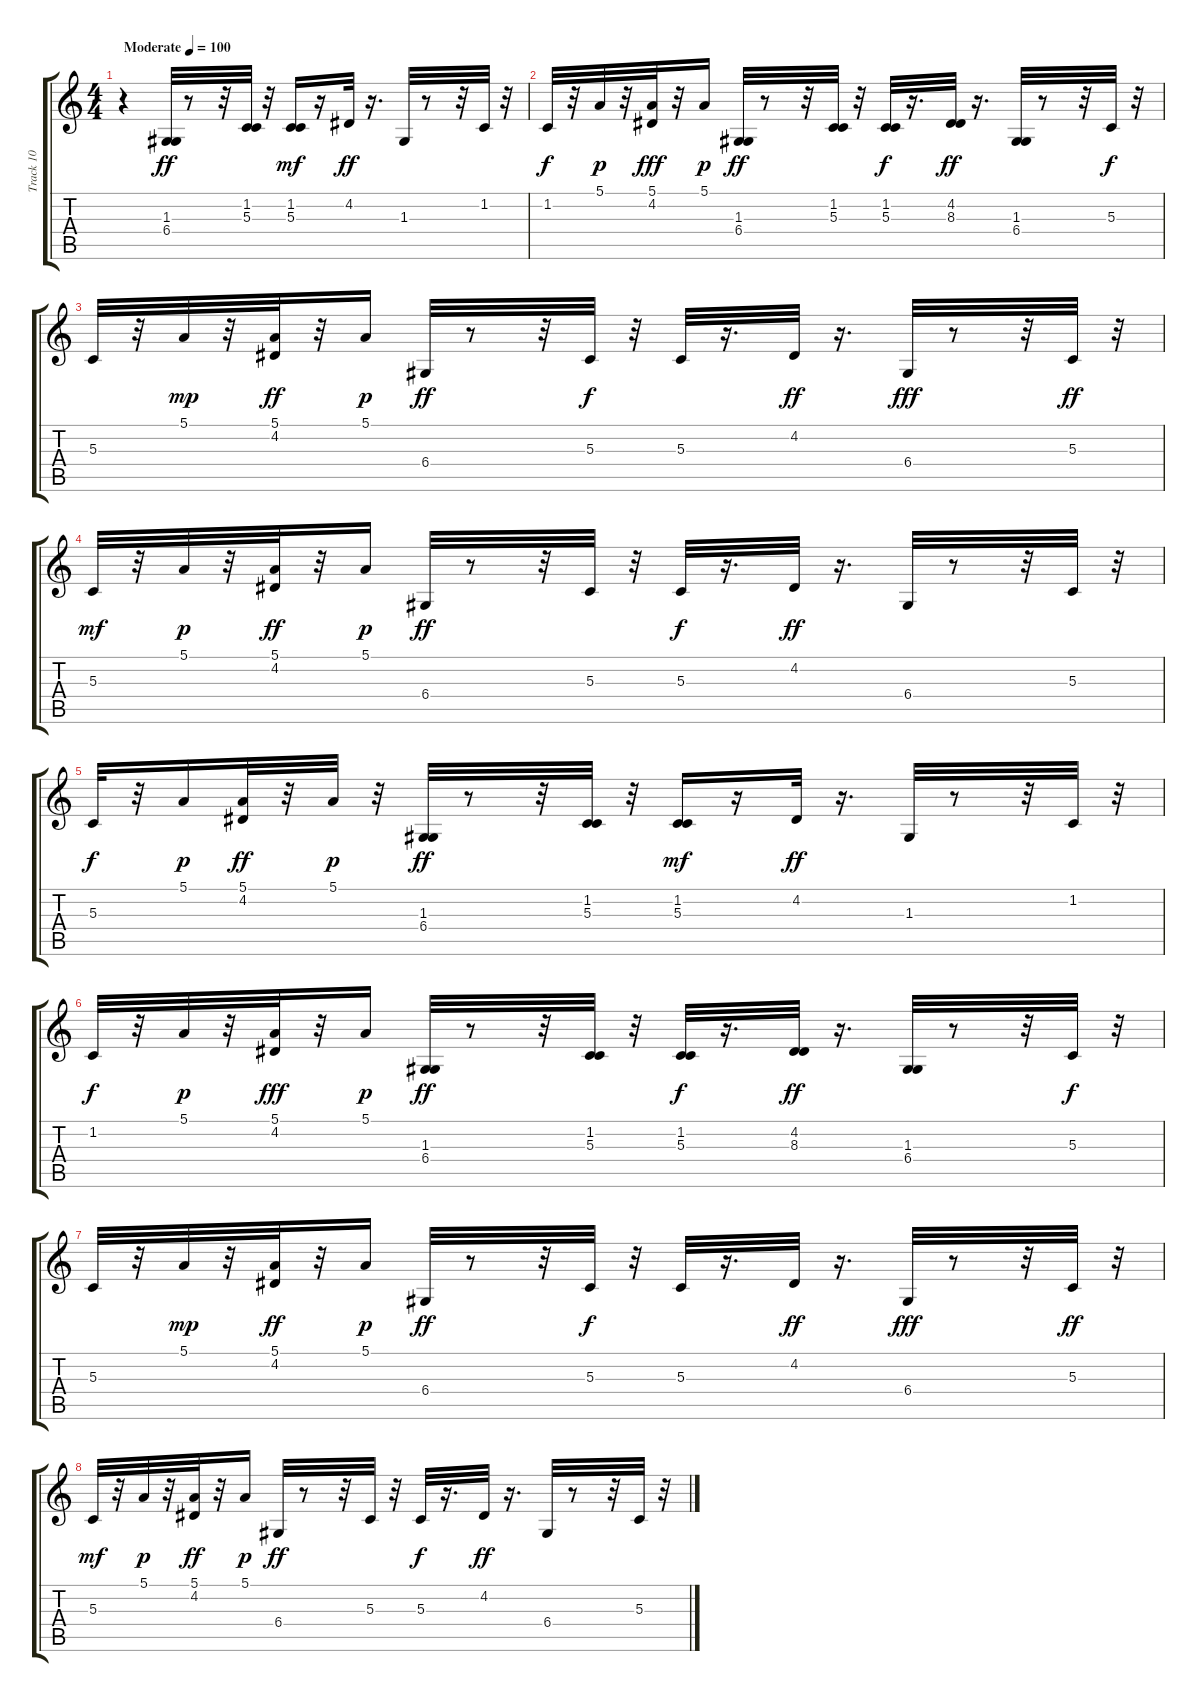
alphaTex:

\track ("Track 10" "Track 10") {instrument woodblock}
\staff {score tabs}
\tuning (E4 B3 G3 D3 A2 E2) {hide}
\ts (4 4)
\tempo (100 "Moderate")
\clef g2
\ks c
r.4{dy ff instrument woodblock} (1.3 6.4).32 r.8 r.32 (1.2 5.3).32 r.32 (1.2 5.3).16{dy mf} r.16 4.2.32{dy ff} r.16{d} 1.3.32 r.8 r.32 1.2.32 r.32 |
1.2.32{dy f} r.32 5.1.32{dy p} r.32 (5.1 4.2).32{dy fff} r.32 5.1.16{dy p} (1.3 6.4).32{dy ff} r.8 r.32 (1.2 5.3).32 r.32 (1.2 5.3).32{dy f} r.16{d} (4.2 8.3).32{dy ff} r.16{d} (1.3 6.4).32 r.8 r.32 5.3.32{dy f} r.32 |
5.3.32 r.32 5.1.32{dy mp} r.32 (5.1 4.2).32{dy ff} r.32 5.1.16{dy p} 6.4.32{dy ff} r.8 r.32 5.3.32{dy f} r.32 5.3.32 r.16{d} 4.2.32{dy ff} r.16{d} 6.4.32{dy fff} r.8 r.32 5.3.32{dy ff} r.32 |
5.3.32{dy mf} r.32 5.1.32{dy p} r.32 (5.1 4.2).32{dy ff} r.32 5.1.16{dy p} 6.4.32{dy ff} r.8 r.32 5.3.32 r.32 5.3.32{dy f} r.16{d} 4.2.32{dy ff} r.16{d} 6.4.32 r.8 r.32 5.3.32 r.32 |
5.3.32{dy f} r.32 5.1.16{dy p} (5.1 4.2).32{dy ff} r.32 5.1.32{dy p} r.32 (1.3 6.4).32{dy ff} r.8 r.32 (1.2 5.3).32 r.32 (1.2 5.3).16{dy mf} r.16 4.2.32{dy ff} r.16{d} 1.3.32 r.8 r.32 1.2.32 r.32 |
1.2.32{dy f} r.32 5.1.32{dy p} r.32 (5.1 4.2).32{dy fff} r.32 5.1.16{dy p} (1.3 6.4).32{dy ff} r.8 r.32 (1.2 5.3).32 r.32 (1.2 5.3).32{dy f} r.16{d} (4.2 8.3).32{dy ff} r.16{d} (1.3 6.4).32 r.8 r.32 5.3.32{dy f} r.32 |
5.3.32 r.32 5.1.32{dy mp} r.32 (5.1 4.2).32{dy ff} r.32 5.1.16{dy p} 6.4.32{dy ff} r.8 r.32 5.3.32{dy f} r.32 5.3.32 r.16{d} 4.2.32{dy ff} r.16{d} 6.4.32{dy fff} r.8 r.32 5.3.32{dy ff} r.32 |
5.3.32{dy mf} r.32 5.1.32{dy p} r.32 (5.1 4.2).32{dy ff} r.32 5.1.16{dy p} 6.4.32{dy ff} r.8 r.32 5.3.32 r.32 5.3.32{dy f} r.16{d} 4.2.32{dy ff} r.16{d} 6.4.32 r.8 r.32 5.3.32 r.32
